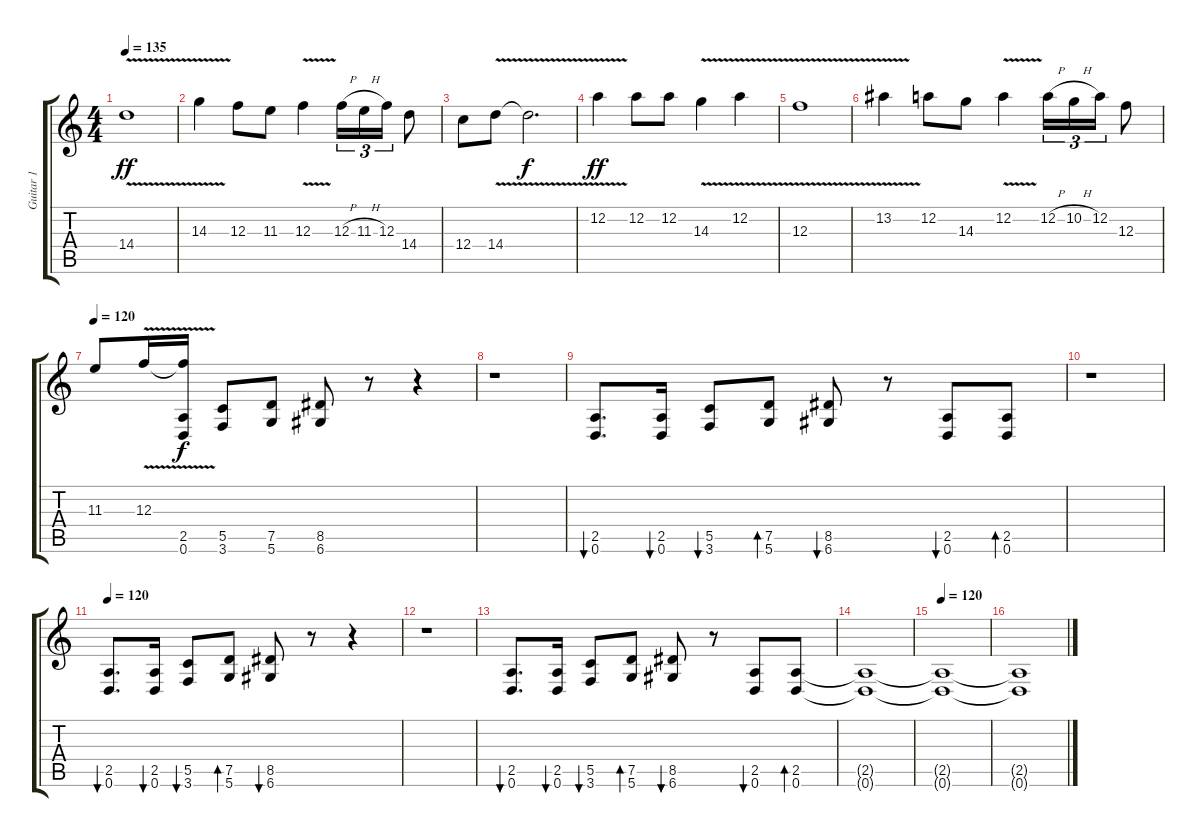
\track ("Guitar 1" "Guitar 1") {instrument distortionguitar}
\staff {score tabs}
\tuning (D4 A3 F3 C3 G2 D2) {hide}
\ts (4 4)
\tempo 135
\clef g2
\ks c
14.4{v}.1{dy ff} |
14.3{v}.4 12.3.8 11.3.8 12.3{v}.4 12.3{h}.16{tu (3 2)} 11.3{h}.16{tu (3 2)} 12.3.16{tu (3 2)} 14.4.8 |
12.4.8 14.4{v}.8 14.4{t}.2{d dy f} |
12.2{v}.4{dy ff} 12.2.8 12.2.8 14.3{v}.4 12.2{v}.4 |
12.3{v}.1 |
13.2{v}.4 12.2.8 14.3.8 12.2{v}.4 12.2{h}.16{tu (3 2)} 10.2{h}.16{tu (3 2)} 12.2.16{tu (3 2)} 12.3.8 |
\tempo 135
\tempo 120
11.3.8 12.3{v}.16 (12.3{t} 2.5 0.6).16{dy f} (5.5 3.6).8 (7.5 5.6).8 (8.5 6.6).8 r.8 r.4 |
r.1 |
(2.5 0.6).8{d bu 60} (2.5 0.6).16{bu 60} (5.5 3.6).8{bu 60} (7.5 5.6).8{bd 60} (8.5 6.6).8{bu 60} r.8 (2.5 0.6).8{bu 60} (2.5 0.6).8{bd 60} |
r.1 |
\tempo 120
(2.5 0.6).8{d bu 60} (2.5 0.6).16{bu 60} (5.5 3.6).8{bu 60} (7.5 5.6).8{bd 60} (8.5 6.6).8{bu 60} r.8 r.4 |
r.1 |
(2.5 0.6).8{d bu 60} (2.5 0.6).16{bu 60} (5.5 3.6).8{bu 60} (7.5 5.6).8{bd 60} (8.5 6.6).8{bu 60} r.8 (2.5 0.6).8{bu 60} (2.5 0.6).8{bd 60} |
(2.5{t} 0.6{t}).1 |
\tempo 120
(2.5{t} 0.6{t}).1 |
(2.5{t} 0.6{t}).1
